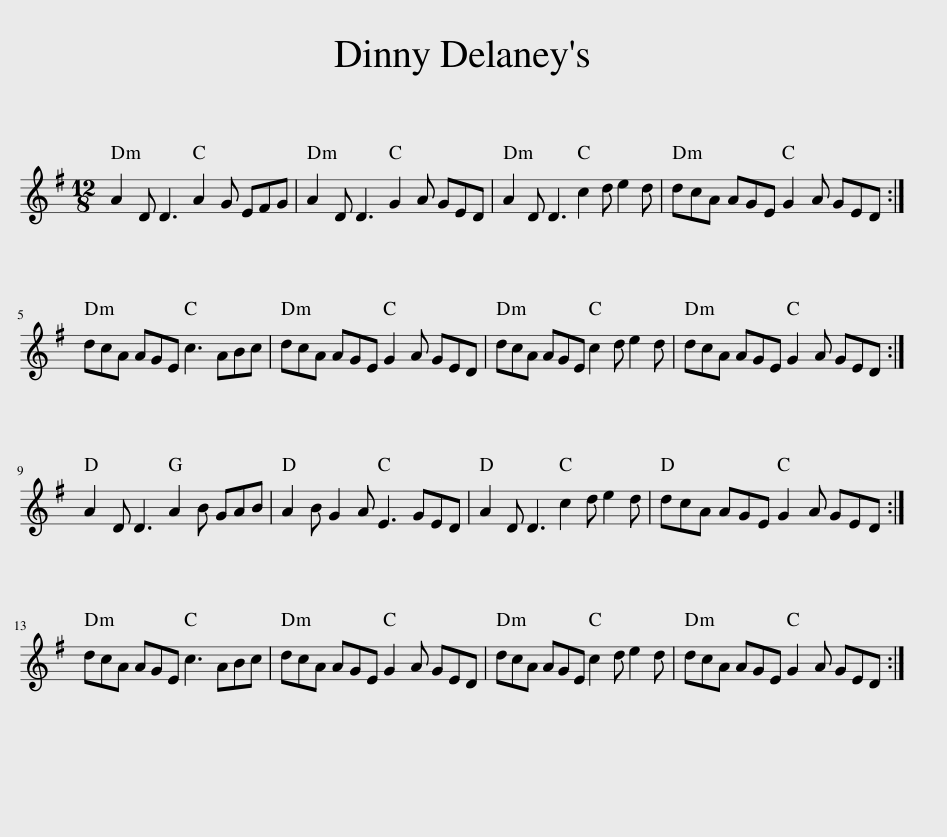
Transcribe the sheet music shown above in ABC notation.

X:1
L:1/8
M:12/8
I:linebreak $
K:G
V:1 treble
V:1
 A2 D D3 A2 G EFG | A2 D D3 G2 A GED | A2 D D3 c2 d e2 d | dcA AGE G2 A GED :|$ dcA AGE c3 ABc | %5
 dcA AGE G2 A GED | dcA AGE c2 d e2 d | dcA AGE G2 A GED :|$ A2 D D3 A2 B GAB | A2 B G2 A E3 GED | %10
 A2 D D3 c2 d e2 d | dcA AGE G2 A GED :|$ dcA AGE c3 ABc | dcA AGE G2 A GED | dcA AGE c2 d e2 d | %15
 dcA AGE G2 A GED :| %16
